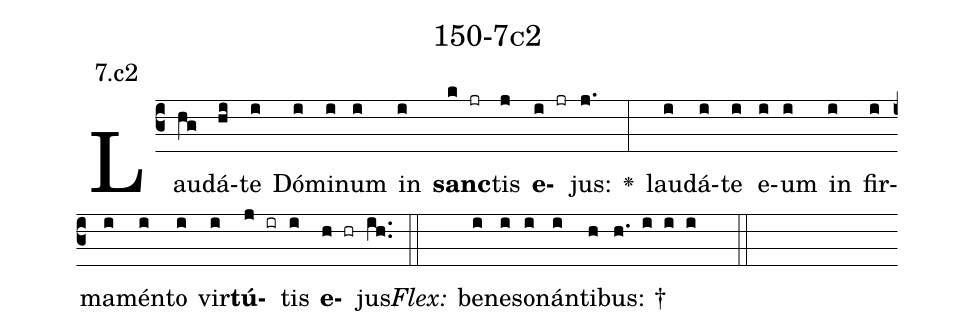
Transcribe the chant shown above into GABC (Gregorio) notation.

name: 150-7c2;
annotation: 7.c2;
%%
(c3)Lau(hg)dá(hi)te(i) Dó(i)mi(i)num(i) in(i) <b>sanc</b>(k jr)tis(j) <b>e</b>(i jr)jus:(j.) <v>\greheightstar</v>(:) lau(i)dá(i)te(i) e(i)um(i) in(i) fir(i)ma(i)mén(i)to(i) vir(i)<b>tú</b>(j ir)tis(i) <b>e</b>(h hr)jus.(ih..) (::)
<i>Flex:</i>()  be(i)ne(i)so(i)nán(i)ti(h)bus: †(h. i i i  ::)

%E(i) u(i) o(j) u(i) a(h) e.(ih..) (::)
